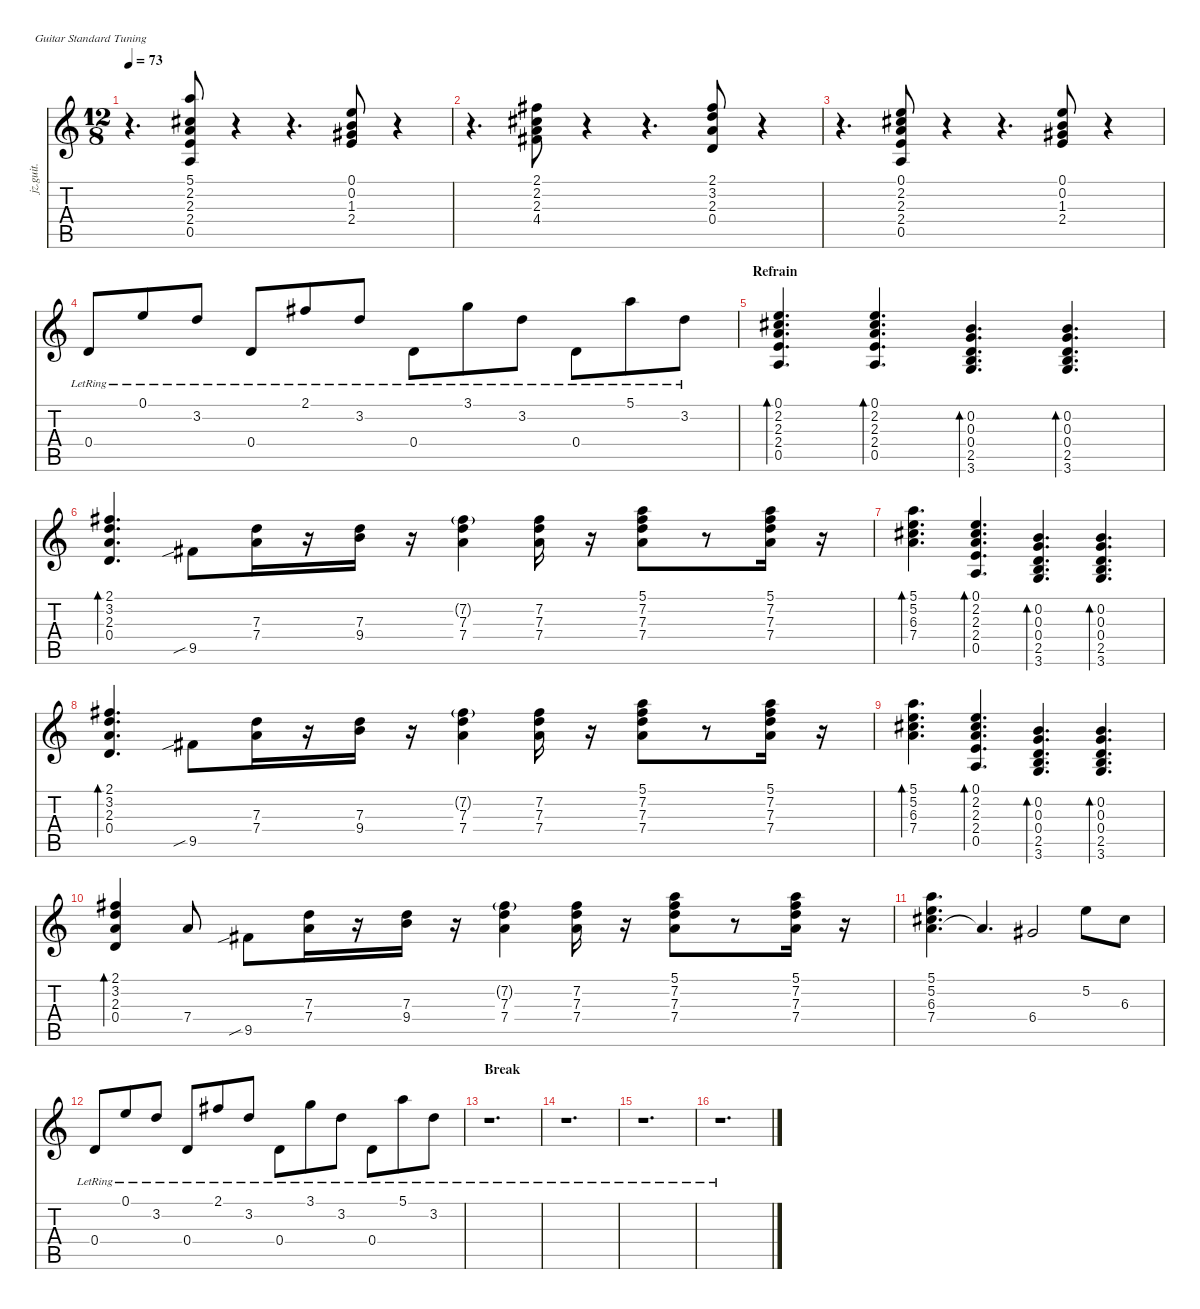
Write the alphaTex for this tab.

\defaultSystemsLayout 4
\hideDynamics
\bracketExtendMode nobrackets
\otherSystemsTrackNameOrientation horizontal
\track ("Guitar (clean 1)" "jz.guit.") {instrument electricguitarjazz}
\staff {score tabs}
\tuning (E4 B3 G3 D3 A2 E2)
\ts (12 8)
\tempo 73
\clef g2
\ks c
r.4{d dy f beam Down} (5.1 2.2{acc #} 2.3 2.4 0.5).8{beam Up} r.4{beam Up} r.4{d beam Up} (0.1 0.2 1.3{acc #} 2.4).8{beam Up} r.4{beam Up} |
r.4{d beam Down} (2.1{acc #} 2.2{acc #} 2.3 4.4{acc #}).8{beam Down} r.4{beam Down} r.4{d beam Down} (2.1{acc #} 3.2 2.3 0.4).8{beam Up} r.4{beam Up} |
r.4{d beam Down} (0.1 2.2{acc #} 2.3 2.4 0.5).8{beam Up} r.4{beam Up} r.4{d beam Up} (0.1 0.2 1.3{acc #} 2.4).8{beam Up} r.4{beam Up} |
0.4{lr}.8{beam Up} 0.1{lr}.8{beam Up} 3.2{lr}.8{beam Up} 0.4{lr}.8{beam Up} 2.1{lr acc #}.8{beam Up} 3.2{lr}.8{beam Up} 0.4{lr}.8{beam Down} 3.1{lr}.8{beam Down} 3.2{lr}.8{beam Down} 0.4{lr}.8{beam Down} 5.1{lr}.8{beam Down} 3.2{lr}.8{beam Down} |
\section ("" "Refrain")
(0.1 2.2{acc #} 2.3 2.4 0.5).4{d bd 60 beam Up} (0.1 2.2{acc #} 2.3 2.4 0.5).4{d bd 60 beam Up} (0.2 0.3 0.4 2.5 3.6).4{d bd 60 beam Up} (0.2 0.3 0.4 2.5 3.6).4{d bd 60 beam Up} |
(2.1{acc #} 3.2 2.3 0.4).4{d bd 60 beam Up} 9.5{sib acc #}.8{beam Down} (7.3 7.4).16{beam Down} r.16{beam Down} (7.3 9.4).16{beam Down} r.16{beam Down} (7.2{g acc #} 7.3 7.4).4{beam Down} (7.2{acc #} 7.3 7.4).16{beam Down} r.16{beam Down} (5.1 7.2{acc #} 7.3 7.4).8{beam Down} r.8{beam Down} (5.1 7.2{acc #} 7.3 7.4).16{beam Down} r.16{beam Down} |
(5.1 5.2 6.3{acc #} 7.4).4{d bd 60 beam Down} (0.1 2.2{acc #} 2.3 2.4 0.5).4{d bd 60 beam Up} (0.2 0.3 0.4 2.5 3.6).4{d bd 60 beam Up} (0.2 0.3 0.4 2.5 3.6).4{d bd 60 beam Up} |
(2.1{acc #} 3.2 2.3 0.4).4{d bd 60 beam Up} 9.5{sib acc #}.8{beam Down} (7.3 7.4).16{beam Down} r.16{beam Down} (7.3 9.4).16{beam Down} r.16{beam Down} (7.2{g acc #} 7.3 7.4).4{beam Down} (7.2{acc #} 7.3 7.4).16{beam Down} r.16{beam Down} (5.1 7.2{acc #} 7.3 7.4).8{beam Down} r.8{beam Down} (5.1 7.2{acc #} 7.3 7.4).16{beam Down} r.16{beam Down} |
(5.1 5.2 6.3{acc #} 7.4).4{d bd 60 beam Down} (0.1 2.2{acc #} 2.3 2.4 0.5).4{d bd 60 beam Up} (0.2 0.3 0.4 2.5 3.6).4{d bd 60 beam Up} (0.2 0.3 0.4 2.5 3.6).4{d bd 60 beam Up} |
(2.1{acc #} 3.2 2.3 0.4).4{bd 60 beam Up} 7.4.8{beam Up} 9.5{sib acc #}.8{beam Down} (7.3 7.4).16{beam Down} r.16{beam Down} (7.3 9.4).16{beam Down} r.16{beam Down} (7.2{g acc #} 7.3 7.4).4{beam Down} (7.2{acc #} 7.3 7.4).16{beam Down} r.16{beam Down} (5.1 7.2{acc #} 7.3 7.4).8{beam Down} r.8{beam Down} (5.1 7.2{acc #} 7.3 7.4).16{beam Down} r.16{beam Down} |
(5.1 5.2 6.3{acc #} 7.4).4{d beam Down} 7.4{t}.4{d beam Up} 6.4{acc #}.2{beam Up} 5.2.8{beam Down} 6.3{acc #}.8{beam Down} |
0.4{lr}.8{beam Up} 0.1{lr}.8{beam Up} 3.2{lr}.8{beam Up} 0.4{lr}.8{beam Up} 2.1{lr acc #}.8{beam Up} 3.2{lr}.8{beam Up} 0.4{lr}.8{beam Down} 3.1{lr}.8{beam Down} 3.2{lr}.8{beam Down} 0.4{lr}.8{beam Down} 5.1{lr}.8{beam Down} 3.2{lr}.8{beam Down} |
\section ("" "Break")
r.1{d beam Down} |
r.1{d beam Down} |
r.1{d beam Down} |
r.1{d beam Down}
